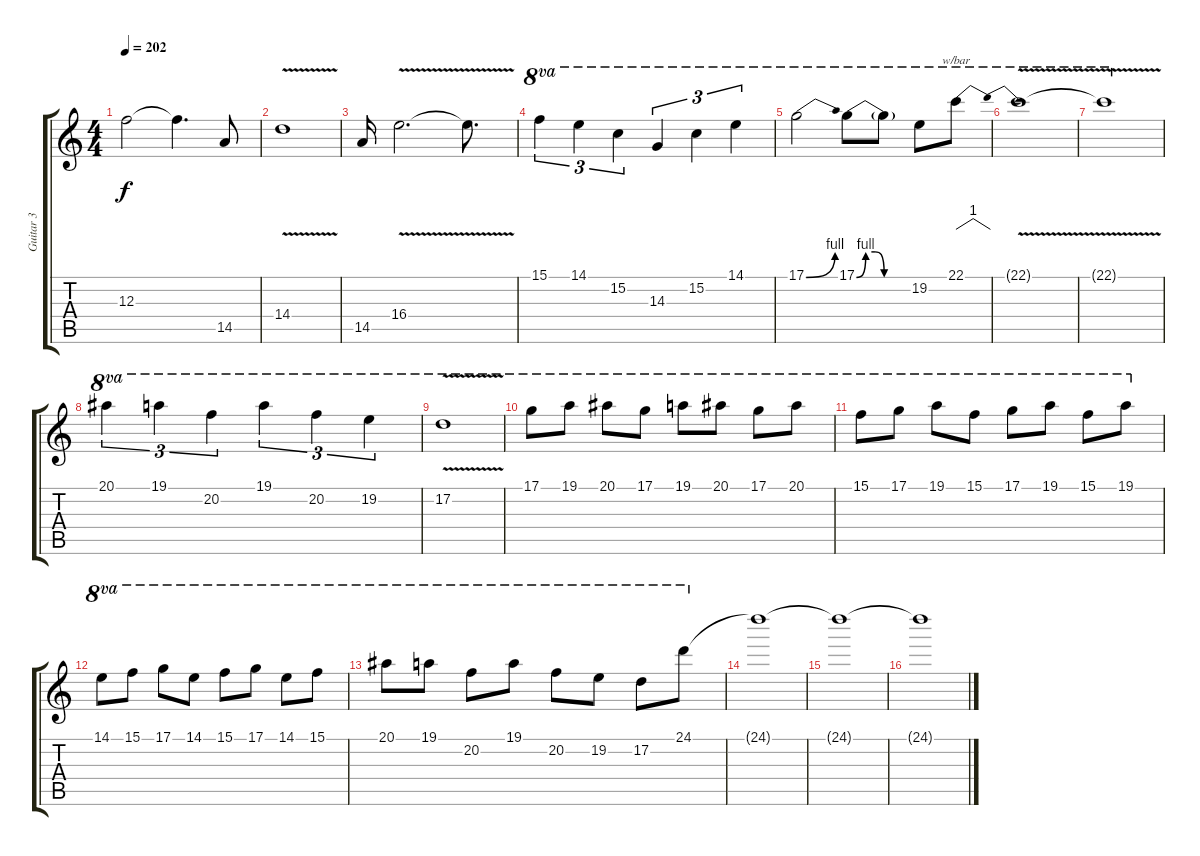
\track ("Guitar 3" "Guitar 3") {instrument distortionguitar}
\staff {score tabs}
\tuning (D4 A3 F3 C3 G2 D2) {hide}
\ts (4 4)
\tempo 202
\clef g2
\ks c
12.3.2{dy f} 12.3{t}.4{d} 14.5.8 |
14.4{v}.1 |
14.5.16 16.4{v}.2{d} 16.4{t}.8{d} |
15.1.4{tu (3 2) ot 8va} 14.1.4{tu (3 2) ot 8va} 15.2.4{tu (3 2) ot 8va} 14.3.4{tu (3 2) ot 8va} 15.2.4{tu (3 2) ot 8va} 14.1.4{tu (3 2) ot 8va} |
17.1{be (bend 0 0 60 4)}.2{ot 8va} 17.1{be (custom 0 0 10 4 20 4 30 0 60 0)}.8{ot 8va} 17.1{t}.8{ot 8va} 19.2.8{ot 8va} 22.1.8{tbe (dip default 0 0 30 4 60 0) ot 8va} |
22.1{v t}.1{ot 8va} |
22.1{t}.1{ot 8va} |
20.1.4{tu (3 2) ot 8va} 19.1.4{tu (3 2) ot 8va} 20.2.4{tu (3 2) ot 8va} 19.1.4{tu (3 2) ot 8va} 20.2.4{tu (3 2) ot 8va} 19.2.4{tu (3 2) ot 8va} |
17.2{v}.1{ot 8va} |
17.1.8{ot 8va} 19.1.8{ot 8va} 20.1.8{ot 8va} 17.1.8{ot 8va} 19.1.8{ot 8va} 20.1.8{ot 8va} 17.1.8{ot 8va} 20.1.8{ot 8va} |
15.1.8{ot 8va} 17.1.8{ot 8va} 19.1.8{ot 8va} 15.1.8{ot 8va} 17.1.8{ot 8va} 19.1.8{ot 8va} 15.1.8{ot 8va} 19.1.8{ot 8va} |
14.1.8{ot 8va} 15.1.8{ot 8va} 17.1.8{ot 8va} 14.1.8{ot 8va} 15.1.8{ot 8va} 17.1.8{ot 8va} 14.1.8{ot 8va} 15.1.8{ot 8va} |
20.1.8{ot 8va} 19.1.8{ot 8va} 20.2.8{ot 8va} 19.1.8{ot 8va} 20.2.8{ot 8va} 19.2.8{ot 8va} 17.2.8{ot 8va} 24.1.8{ot 8va} |
24.1{t}.1 |
24.1{t}.1 |
24.1{t}.1
